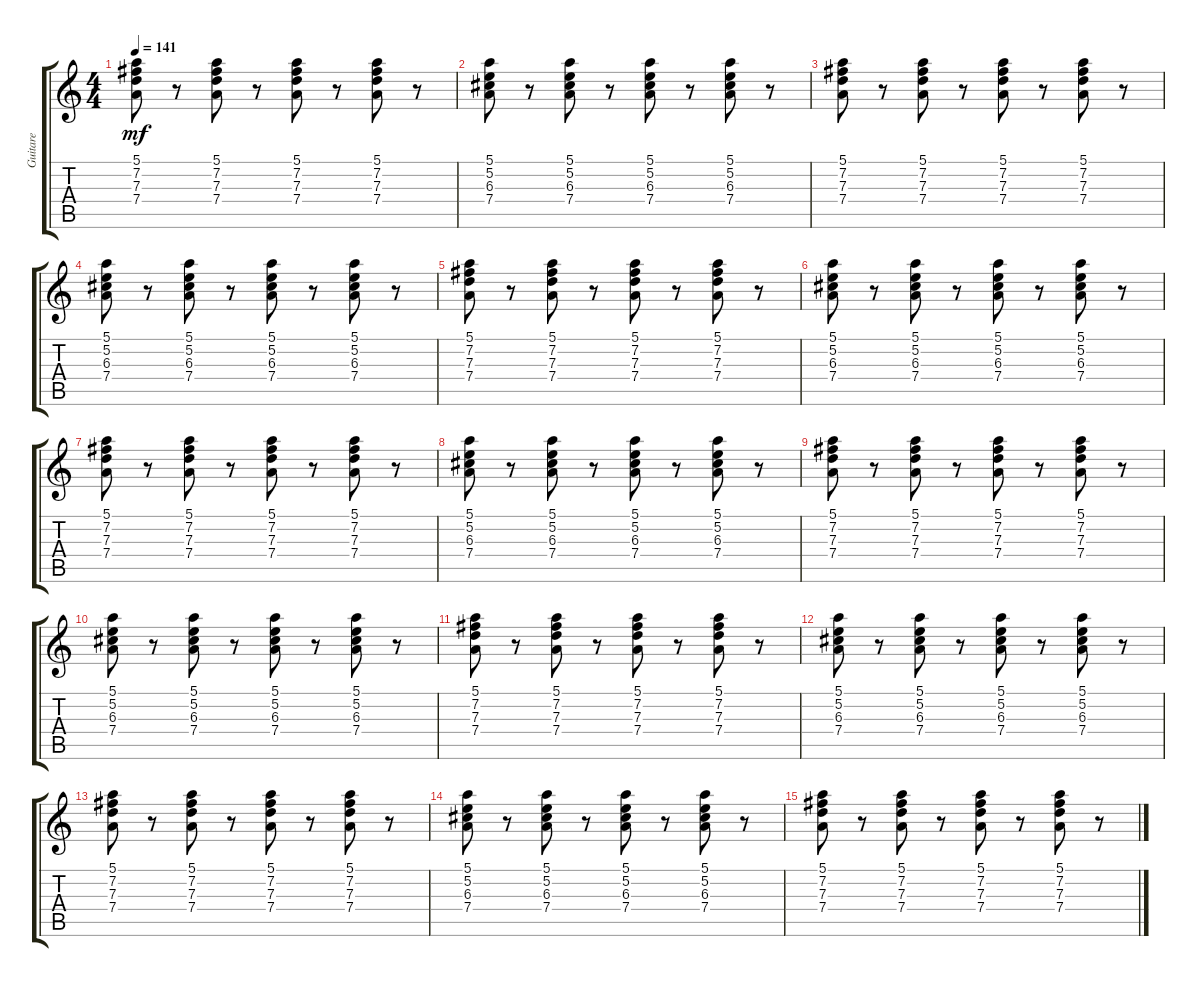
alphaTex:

\track ("Guitare" "Guitare") {instrument acousticguitarnylon}
\staff {score tabs}
\tuning (E4 B3 G3 D3 A2 E2) {hide}
\ts (4 4)
\tempo 141
\clef g2
\ks c
(5.1 7.2 7.3 7.4).8{dy mf} r.8 (5.1 7.2 7.3 7.4).8 r.8 (5.1 7.2 7.3 7.4).8 r.8 (5.1 7.2 7.3 7.4).8 r.8 |
(5.1 5.2 6.3 7.4).8 r.8 (5.1 5.2 6.3 7.4).8 r.8 (5.1 5.2 6.3 7.4).8 r.8 (5.1 5.2 6.3 7.4).8 r.8 |
(5.1 7.2 7.3 7.4).8 r.8 (5.1 7.2 7.3 7.4).8 r.8 (5.1 7.2 7.3 7.4).8 r.8 (5.1 7.2 7.3 7.4).8 r.8 |
(5.1 5.2 6.3 7.4).8 r.8 (5.1 5.2 6.3 7.4).8 r.8 (5.1 5.2 6.3 7.4).8 r.8 (5.1 5.2 6.3 7.4).8 r.8 |
(5.1 7.2 7.3 7.4).8 r.8 (5.1 7.2 7.3 7.4).8 r.8 (5.1 7.2 7.3 7.4).8 r.8 (5.1 7.2 7.3 7.4).8 r.8 |
(5.1 5.2 6.3 7.4).8 r.8 (5.1 5.2 6.3 7.4).8 r.8 (5.1 5.2 6.3 7.4).8 r.8 (5.1 5.2 6.3 7.4).8 r.8 |
(5.1 7.2 7.3 7.4).8 r.8 (5.1 7.2 7.3 7.4).8 r.8 (5.1 7.2 7.3 7.4).8 r.8 (5.1 7.2 7.3 7.4).8 r.8 |
(5.1 5.2 6.3 7.4).8 r.8 (5.1 5.2 6.3 7.4).8 r.8 (5.1 5.2 6.3 7.4).8 r.8 (5.1 5.2 6.3 7.4).8 r.8 |
(5.1 7.2 7.3 7.4).8 r.8 (5.1 7.2 7.3 7.4).8 r.8 (5.1 7.2 7.3 7.4).8 r.8 (5.1 7.2 7.3 7.4).8 r.8 |
(5.1 5.2 6.3 7.4).8 r.8 (5.1 5.2 6.3 7.4).8 r.8 (5.1 5.2 6.3 7.4).8 r.8 (5.1 5.2 6.3 7.4).8 r.8 |
(5.1 7.2 7.3 7.4).8 r.8 (5.1 7.2 7.3 7.4).8 r.8 (5.1 7.2 7.3 7.4).8 r.8 (5.1 7.2 7.3 7.4).8 r.8 |
(5.1 5.2 6.3 7.4).8 r.8 (5.1 5.2 6.3 7.4).8 r.8 (5.1 5.2 6.3 7.4).8 r.8 (5.1 5.2 6.3 7.4).8 r.8 |
(5.1 7.2 7.3 7.4).8 r.8 (5.1 7.2 7.3 7.4).8 r.8 (5.1 7.2 7.3 7.4).8 r.8 (5.1 7.2 7.3 7.4).8 r.8 |
(5.1 5.2 6.3 7.4).8 r.8 (5.1 5.2 6.3 7.4).8 r.8 (5.1 5.2 6.3 7.4).8 r.8 (5.1 5.2 6.3 7.4).8 r.8 |
(5.1 7.2 7.3 7.4).8 r.8 (5.1 7.2 7.3 7.4).8 r.8 (5.1 7.2 7.3 7.4).8 r.8 (5.1 7.2 7.3 7.4).8 r.8
